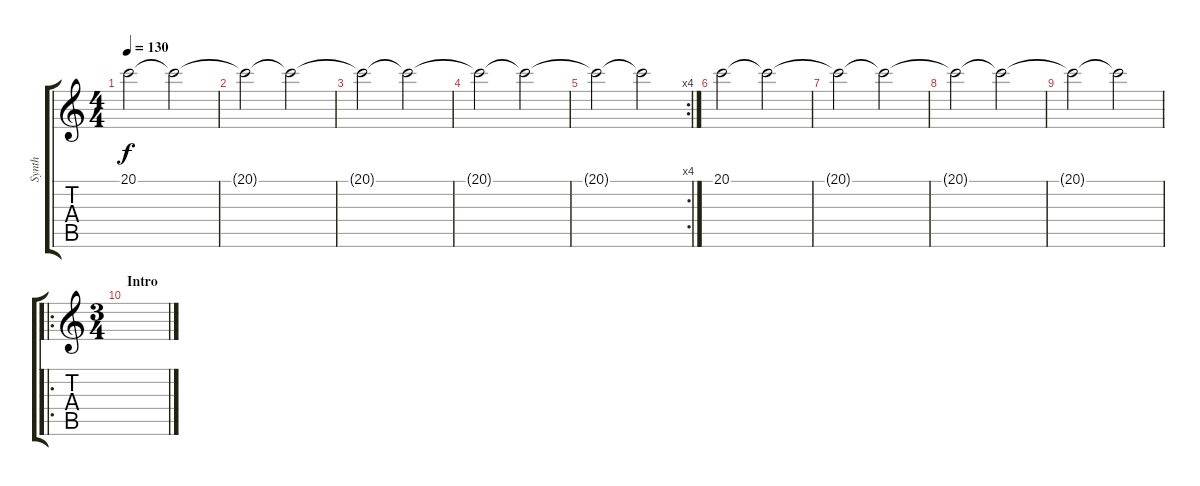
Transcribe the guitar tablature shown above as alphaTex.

\track ("Synth" "Synth") {instrument fx6goblins}
\staff {score tabs}
\tuning (E4 B3 G3 D3 A2 E2) {hide}
\ts (4 4)
\tempo 130
\clef g2
\ks c
20.1{t}.2{dy f} 20.1{t}.2 |
20.1{t}.2 20.1{t}.2 |
20.1{t}.2 20.1{t}.2 |
20.1{t}.2 20.1{t}.2 |
\rc 4
20.1{t}.2 20.1{t}.2 |
20.1.2 20.1{t}.2{volume 13} |
20.1{t}.2{volume 10} 20.1{t}.2{volume 8} |
20.1{t}.2{volume 6} 20.1{t}.2{volume 4} |
20.1{t}.2{volume 2} 20.1{t}.2{volume 2} |
\ro
\ts (3 4)
\section ("" "Intro")
